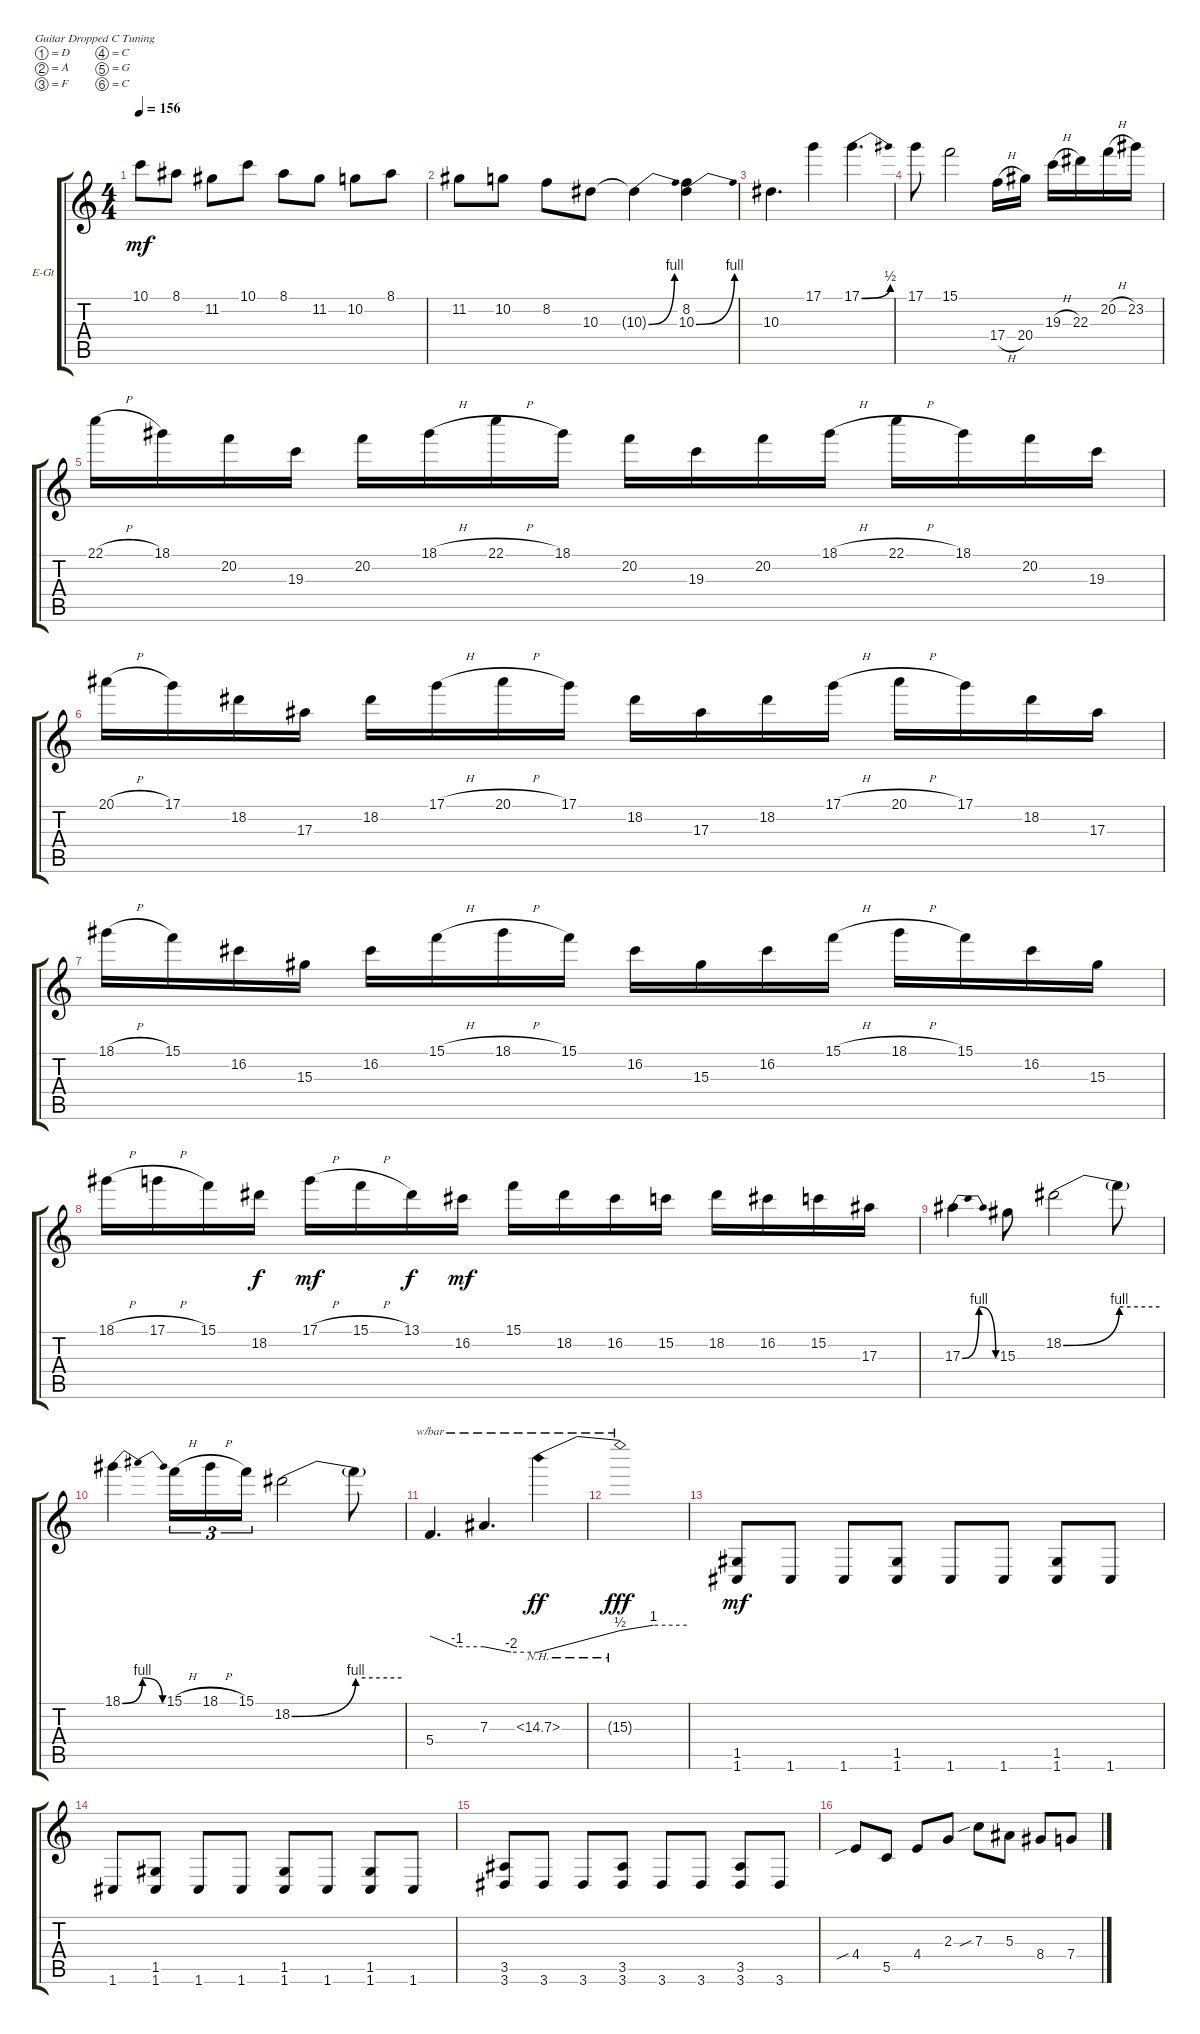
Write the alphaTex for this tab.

\bracketExtendMode groupsimilarinstruments
\firstSystemTrackNameOrientation horizontal
\otherSystemsTrackNameOrientation horizontal
\track ("Lead Guitar" "E-Gt") {instrument distortionguitar}
\staff {score tabs}
\tuning (D4 A3 F3 C3 G2 C2)
\ts (4 4)
\tempo 156
\clef g2
\ks c
10.1.8{dy mf} 8.1.8 11.2.8 10.1.8 8.1.8 11.2.8 10.2.8 8.1.8 |
11.2.8 10.2.8 8.2.8 10.3.8 10.3{be (bend 0 0 60 4) t}.4 (8.2 10.3{be (bend 0 0 26.4 4)}).4 |
10.3.4{d} 17.1.4 17.1{be (bend 0 0 60 2)}.4{d} |
17.1.8 15.1.2 17.4{h}.16 20.4.16 19.3{h}.16 22.3.16 20.2{h}.16 23.2.16 |
22.1{h}.16 18.1.16 20.2.16 19.3.16 20.2.16 18.1{h}.16 22.1{h}.16 18.1.16 20.2.16 19.3.16 20.2.16 18.1{h}.16 22.1{h}.16 18.1.16 20.2.16 19.3.16 |
20.1{h}.16 17.1.16 18.2.16 17.3.16 18.2.16 17.1{h}.16 20.1{h}.16 17.1.16 18.2.16 17.3.16 18.2.16 17.1{h}.16 20.1{h}.16 17.1.16 18.2.16 17.3.16 |
18.1{h}.16 15.1.16 16.2.16 15.3.16 16.2.16 15.1{h}.16 18.1{h}.16 15.1.16 16.2.16 15.3.16 16.2.16 15.1{h}.16 18.1{h}.16 15.1.16 16.2.16 15.3.16 |
18.1{h}.16 17.1{h}.16 15.1.16 18.2.16{dy f} 17.1{h}.16{dy mf} 15.1{h}.16 13.1.16{dy f} 16.2.16{dy mf} 15.1.16 18.2.16 16.2.16 15.2.16 18.2.16 16.2.16 15.2.16 17.3.16 |
17.3{be (bendrelease 0 0 30 4 30 4 60 0)}.4 15.3.8 18.2{be (bend 0 0 60 4)}.2 18.2{be (hold 0 4 60 4) t}.8 |
18.1{be (bendrelease 0 0 30 4 30 4 60 0)}.4 15.1{h}.16{tu (3 2)} 18.1{h}.16{tu (3 2)} 15.1.16{tu (3 2)} 18.2{be (bend 0 0 60 4)}.2 18.2{be (hold 0 4 60 4) t}.8 |
5.4.4{d tbe (custom default 0 0 30 -4 60 -4)} 7.3.4{d tbe (custom default 0 -4 30 -8 60 -8)} 15.3{nh}.4{tbe (dive default 0 -8 60 2) dy ff} |
15.3{nh t}.1{tbe (custom default 0 2 30 4 60 4) dy fff} |
(1.5 1.6).8{dy mf} 1.6.8 1.6.8 (1.5 1.6).8 1.6.8 1.6.8 (1.5 1.6).8 1.6.8 |
1.6.8 (1.5 1.6).8 1.6.8 1.6.8 (1.5 1.6).8 1.6.8 (1.5 1.6).8 1.6.8 |
(3.5 3.6).8 3.6.8 3.6.8 (3.5 3.6).8 3.6.8 3.6.8 (3.5 3.6).8 3.6.8 |
4.4{sib}.8 5.5.8 4.4.8 2.3.8 7.3{sib}.8 5.3.8 8.4.8 7.4.8
